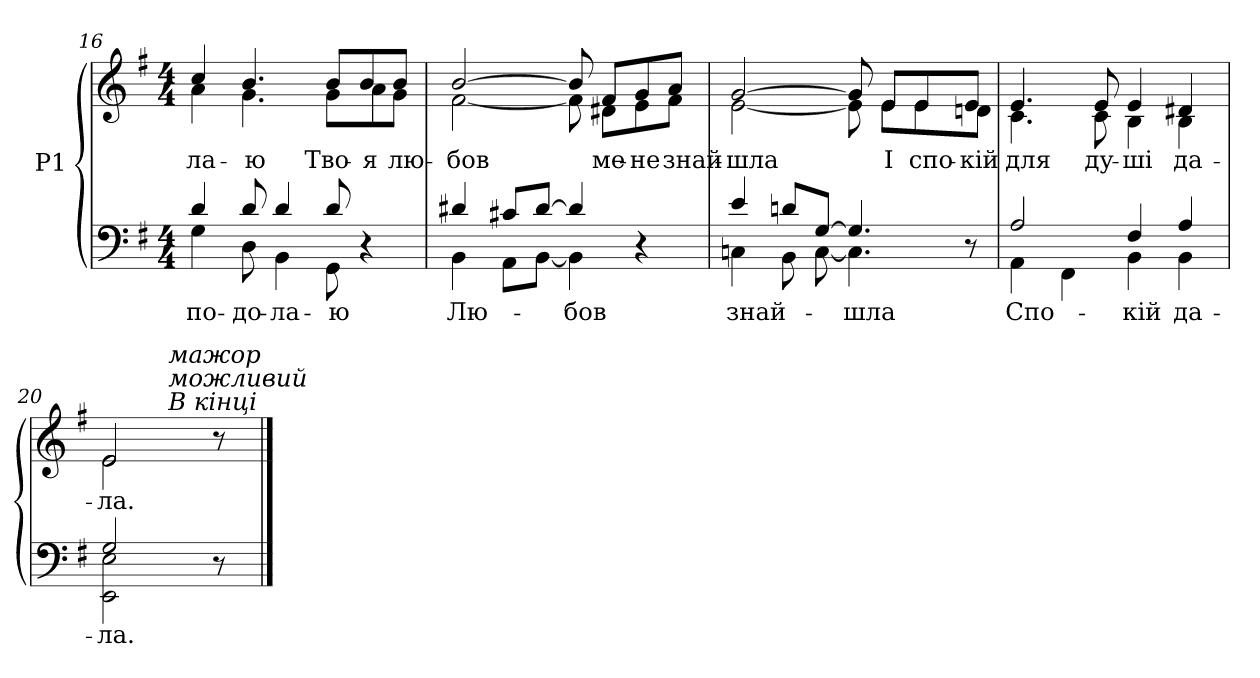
**kern	**text	**kern	**text
*part1	*part1	*part1	*part1
*staff2	*staff2	*staff1	*staff1
*I"P1	*	*	*
*clefF4	*	*clefG2	*
*k[f#]	*	*k[f#]	*
*e:	*	*e:	*
*M4/4	*	*M4/4	*
=16	=16	=16	=16
!	!LO:LY:a:color=#000000	!	!
*^	*	*	*
!	!	!	!	!LO:LY:b:color=#000000
*	*	*	*^	*
4di/	4Gi\	по-	4cci/	4ai\	-ла-
!	!	!LO:LY:a:color=#000000	!	!	!
!	!	!	!	!	!LO:LY:b:color=#000000
8di/	8Di\	-до-	4.bi/	4.gi\	-ю
!	!	!LO:LY:a:color=#000000	!	!	!
4di/	4BBi\	-ла-	.	.	.
!	!	!LO:LY:a:color=#000000	!	!	!
!	!	!	!	!	!LO:LY:b:color=#000000
8di/	8GGi\	-ю	8bi/L	8gi\L	Тво-
!	!	!	!	!	!LO:LY:b:color=#000000
4r	4ryy	.	8bi/	8ai\	-я
!	!	!	!	!	!LO:LY:b:color=#000000
.	.	.	8bi/J	8gi\J	лю-
!!LO:LB:g=z	!!
=17	=17	=17	=17	=17	=17
!	!	!LO:LY:a:color=#000000	!	!	!
!	!	!	!	!	!LO:LY:b:color=#000000
4d#Xi/	4BBi\	Лю-	[>2bi/	[<2f#i\	-бов
8c#Xi/L	8AAi\L	.	.	.	.
[>8d#i/J	[<8BBi\J	.	.	.	.
!	!	!LO:LY:a:color=#000000	!	!	!
4d#i/]	4BBi\]	-бов	8bi/]	8f#i\]	.
!	!	!	!	!	!LO:LY:b:color=#000000
.	.	.	8f#i/L	8d#Xi\L	ме-
!	!	!	!	!	!LO:LY:b:color=#000000
4r	4ryy	.	8gi/	8ei\	-не
!	!	!	!	!	!LO:LY:b:color=#000000
.	.	.	8ai/J	8f#i\J	знай-
=18	=18	=18	=18	=18	=18
!	!	!LO:LY:a:color=#000000	!	!	!
!	!	!	!	!	!LO:LY:b:color=#000000
4ei/	4Cni\	знай-	[>2gi/	[<2ei\	-шла
8dni/L	8BBi\	.	.	.	.
[>8Gi/J	[<8Ci\	.	.	.	.
!	!	!LO:LY:a:color=#000000	!	!	!
4.Gi/]	4.Ci\]	-шла	8gi/]	8ei\]	.
!	!	!	!	!	!LO:LY:b:color=#000000
.	.	.	8ei/L	8ei\L	І
!	!	!	!	!	!LO:LY:b:color=#000000
.	.	.	8ei/	8ei\	спо-
!	!	!	!	!	!LO:LY:b:color=#000000
8r	8ryy	.	8ei/J	8dni\J	-кій
=19	=19	=19	=19	=19	=19
!	!	!LO:LY:a:color=#000000	!	!	!
!	!	!	!	!	!LO:LY:b:color=#000000
2Ai/	4AAi\	Спо-	4.ei/	4.ci\	для
.	4FF#i\	.	.	.	.
!	!	!	!	!	!LO:LY:b:color=#000000
.	.	.	8ei/	8ci\	ду-
!	!	!LO:LY:a:color=#000000	!	!	!
!	!	!	!	!	!LO:LY:b:color=#000000
4F#i/	4BBi\	-кій	4ei/	4Bi\	-ші
!	!	!LO:LY:a:color=#000000	!	!	!
!	!	!	!	!	!LO:LY:b:color=#000000
4Ai/	4BBi\	да-	4d#Xi/	4Bi\	да-
*	*	*	*v	*v	*
=20	=20	=20	=20	=20
*	*	*	*^	*
!	!	!LO:LY:a:color=#000000	!	!	!
*	*	*	*v	*v	*
*	*	*	*^	*
!	!	!	!	!	!LO:LY:b:color=#000000
*	*	*	*	*^	*
2Gi/	2EEi\ 2Ei	-ла.	2ei/	2ei\	4ryy	-ла.
.	.	.	.	.	64ryy	.
.	.	.	.	.	128...ryy	.
!	!	!	!	!	!LO:TX:a:i:t=В кінці	!
!	!	!	!	!	!LO:TX:i:t=можливий	!
!	!	!	!	!	!LO:TX:i:t=мажор	!
.	.	.	.	.	4ryy	.
8r	8ryy	.	8r	8ryy	.	.
.	.	.	.	.	16ryy	.
.	.	.	.	.	32ryy	.
.	.	.	.	.	1024ryy	.
*v	*v	*	*	*	*	*
*	*	*v	*v	*v	*
==	==	==	==
*-	*-	*-	*-
